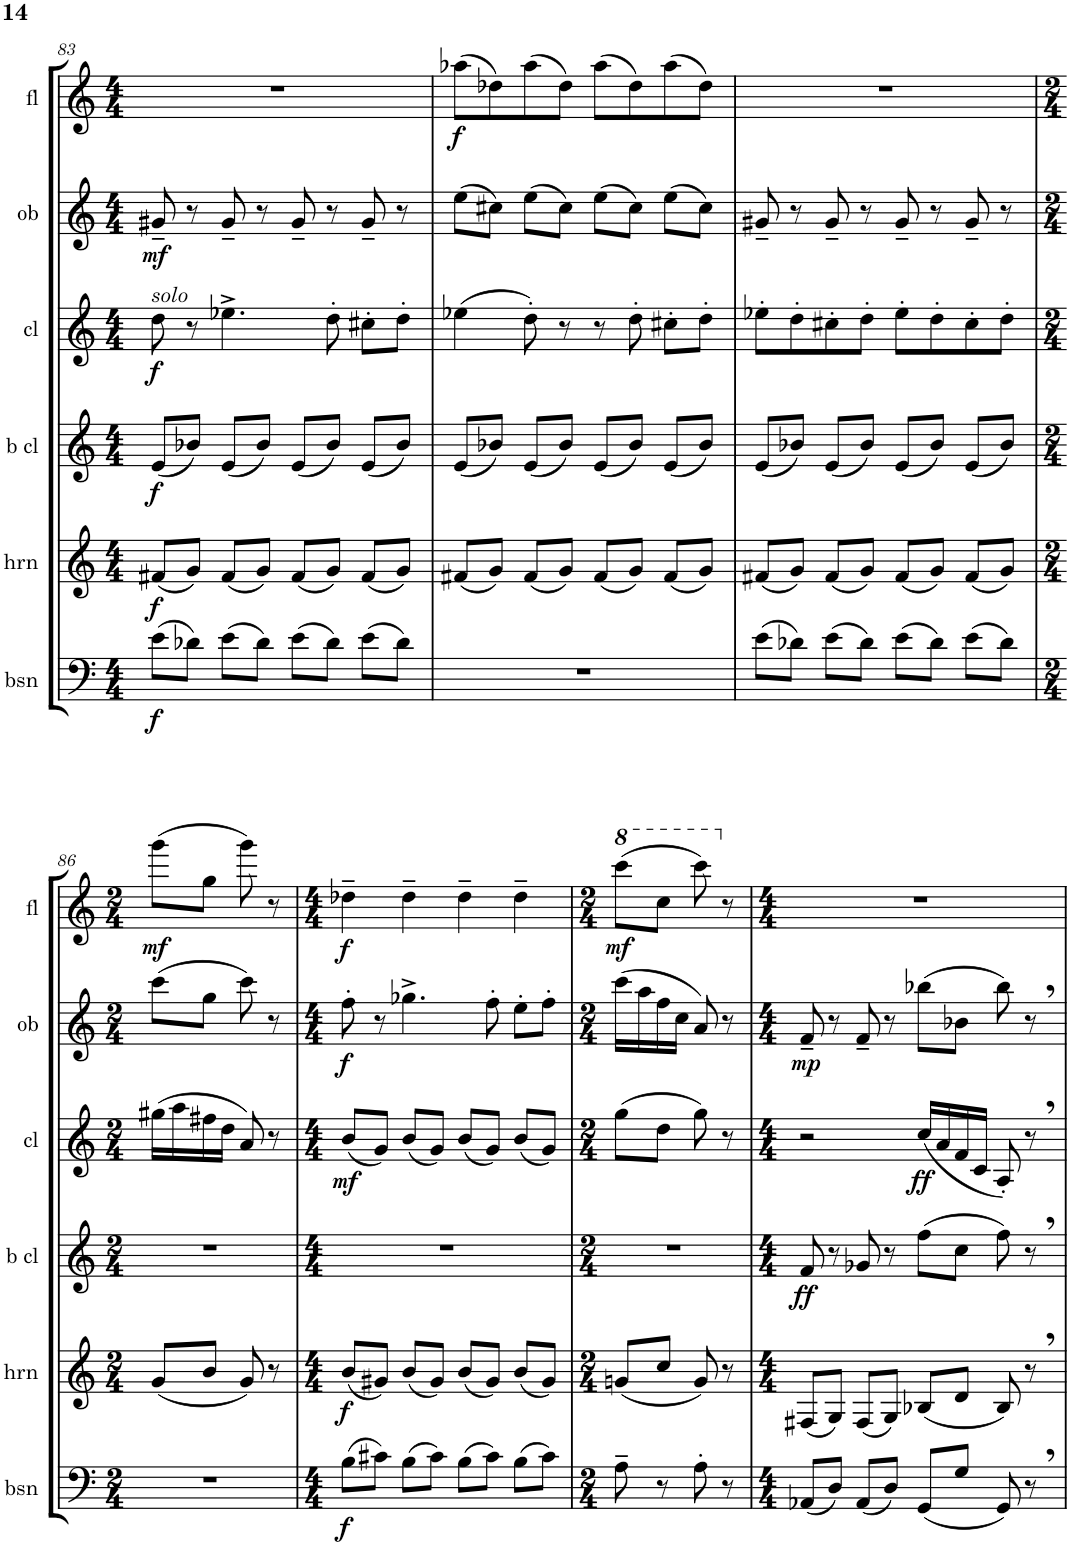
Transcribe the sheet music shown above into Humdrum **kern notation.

**kern	**dynam	**kern	**dynam	**kern	**dynam	**kern	**dynam	**kern	**dynam	**kern	**dynam
*part6	*part6	*part5	*part5	*part4	*part4	*part3	*part3	*part2	*part2	*part1	*part1
*staff6	*staff6	*staff5	*staff5	*staff4	*staff4	*staff3	*staff3	*staff2	*staff2	*staff1	*staff1
*I"Bassoon	*	*I"Horn in F	*	*I"Bb Bass Clarinet	*	*I"Bb Clarinet	*	*I"Oboe	*	*I"Flute	*
*I'bsn	*	*I'hrn	*	*I'b cl	*	*I'cl	*	*I'ob	*	*I'fl	*
!!LO:PB:g=z
*clefF4	*	*clefG2	*	*clefG2	*	*clefG2	*	*clefG2	*	*clefG2	*
*	*	*Trd4c7	*	*Trd8c14	*	*Trd1c2	*	*	*	*	*
*k[]	*	*k[]	*	*k[]	*	*k[]	*	*k[]	*	*k[]	*
*M4/4	*	*M4/4	*	*M4/4	*	*M4/4	*	*M4/4	*	*M4/4	*
=83	=83	=83	=83	=83	=83	=83	=83	=83	=83	=83	=83
!	!	!	!	!	!	!LO:TX:a:i:t=solo	!	!	!	!	!
!	!LO:DY:b	!	!LO:DY:b	!	!LO:DY:b	!	!LO:DY:b	!	!LO:DY:b	!	!
(8e\L	f	(8f#X/L	f	(8e/L	f	8dd\	f	8g#X~/	mf	1r	.
8d-X\J)	.	8g/J)	.	8b-X/J)	.	8r	.	8r	.	.	.
(8e\L	.	(8f#/L	.	(8e/L	.	4.ee-X^\	.	8g#~/	.	.	.
8d-\J)	.	8g/J)	.	8b-/J)	.	.	.	8r	.	.	.
(8e\L	.	(8f#/L	.	(8e/L	.	.	.	8g#~/	.	.	.
8d-\J)	.	8g/J)	.	8b-/J)	.	8dd'\	.	8r	.	.	.
(8e\L	.	(8f#/L	.	(8e/L	.	8cc#X'\L	.	8g#~/	.	.	.
8d-\J)	.	8g/J)	.	8b-/J)	.	8dd'\J	.	8r	.	.	.
=84	=84	=84	=84	=84	=84	=84	=84	=84	=84	=84	=84
!	!	!	!	!	!	!	!	!	!	!	!LO:DY:b
1r	.	(8f#X/L	.	(8e/L	.	(4ee-X\	.	(8ee\L	.	(8aa-X\L	f
.	.	8g/J)	.	8b-X/J)	.	.	.	8cc#X\J)	.	8dd-X\)	.
.	.	(8f#/L	.	(8e/L	.	8dd'\)	.	(8ee\L	.	(8aa-\	.
.	.	8g/J)	.	8b-/J)	.	8r	.	8cc#\J)	.	8dd-\J)	.
.	.	(8f#/L	.	(8e/L	.	8r	.	(8ee\L	.	(8aa-\L	.
.	.	8g/J)	.	8b-/J)	.	8dd'\	.	8cc#\J)	.	8dd-\)	.
.	.	(8f#/L	.	(8e/L	.	8cc#X'\L	.	(8ee\L	.	(8aa-\	.
.	.	8g/J)	.	8b-/J)	.	8dd'\J	.	8cc#\J)	.	8dd-\J)	.
=85	=85	=85	=85	=85	=85	=85	=85	=85	=85	=85	=85
(8e\L	.	(8f#X/L	.	(8e/L	.	8ee-X'\L	.	8g#X~/	.	1r	.
8d-X\J)	.	8g/J)	.	8b-X/J)	.	8dd'\	.	8r	.	.	.
(8e\L	.	(8f#/L	.	(8e/L	.	8cc#X'\	.	8g#~/	.	.	.
8d-\J)	.	8g/J)	.	8b-/J)	.	8dd'\J	.	8r	.	.	.
(8e\L	.	(8f#/L	.	(8e/L	.	8ee-'\L	.	8g#~/	.	.	.
8d-\J)	.	8g/J)	.	8b-/J)	.	8dd'\	.	8r	.	.	.
(8e\L	.	(8f#/L	.	(8e/L	.	8cc#'\	.	8g#~/	.	.	.
8d-\J)	.	8g/J)	.	8b-/J)	.	8dd'\J	.	8r	.	.	.
!!LO:LB:g=z
=86	=86	=86	=86	=86	=86	=86	=86	=86	=86	=86	=86
*M2/4	*	*M2/4	*	*M2/4	*	*M2/4	*	*M2/4	*	*M2/4	*
!	!	!	!	!	!	!	!	!	!	!	!LO:DY:b
2r	.	(8g/L	.	2r	.	(16gg#X\LL	.	(8ccc\L	.	(8ggg\L	mf
.	.	.	.	.	.	16aa\	.	.	.	.	.
.	.	8b/J	.	.	.	16ff#X\	.	8gg\J	.	8gg\J	.
.	.	.	.	.	.	16dd\JJ	.	.	.	.	.
.	.	8g/)	.	.	.	8a/)	.	8ccc\)	.	8ggg\)	.
.	.	8r	.	.	.	8r	.	8r	.	8r	.
=87	=87	=87	=87	=87	=87	=87	=87	=87	=87	=87	=87
*M4/4	*	*M4/4	*	*M4/4	*	*M4/4	*	*M4/4	*	*M4/4	*
!	!LO:DY:b	!	!LO:DY:b	!	!	!	!LO:DY:b	!	!LO:DY:b	!	!LO:DY:b
(8B\L	f	(8b/L	f	1r	.	(8b/L	mf	8ff'\	f	4dd-X~\	f
8c#X\J)	.	8g#X/J)	.	.	.	8g/J)	.	8r	.	.	.
(8B\L	.	(8b/L	.	.	.	(8b/L	.	4.gg-X^\	.	4dd-~\	.
8c#\J)	.	8g#/J)	.	.	.	8g/J)	.	.	.	.	.
(8B\L	.	(8b/L	.	.	.	(8b/L	.	.	.	4dd-~\	.
8c#\J)	.	8g#/J)	.	.	.	8g/J)	.	8ff'\	.	.	.
(8B\L	.	(8b/L	.	.	.	(8b/L	.	8ee'\L	.	4dd-~\	.
8c#\J)	.	8g#/J)	.	.	.	8g/J)	.	8ff'\J	.	.	.
=88	=88	=88	=88	=88	=88	=88	=88	=88	=88	=88	=88
*M2/4	*	*M2/4	*	*M2/4	*	*M2/4	*	*M2/4	*	*M2/4	*
*	*	*	*	*	*	*	*	*	*	*8va	*
!	!	!	!	!	!	!	!	!	!	!	!LO:DY:b
8A~\	.	(8gn/L	.	2r	.	(8gg\L	.	(16ccc\LL	.	(8cccc\L	mf
.	.	.	.	.	.	.	.	16aa\	.	.	.
8r	.	8cc/J	.	.	.	8dd\J	.	16ff\	.	8ccc\J	.
.	.	.	.	.	.	.	.	16cc\JJ	.	.	.
8A'\	.	8g/)	.	.	.	8gg\)	.	8a/)	.	8cccc\)	.
*	*	*	*	*	*	*	*	*	*	*X8va	*
8r	.	8r	.	.	.	8r	.	8r	.	8r	.
=89	=89	=89	=89	=89	=89	=89	=89	=89	=89	=89	=89
*M4/4	*	*M4/4	*	*M4/4	*	*M4/4	*	*M4/4	*	*M4/4	*
!	!	!	!	!	!LO:DY:b	!	!	!	!LO:DY:b	!	!
(8AA-X/L	.	(8F#X/L	.	8f/	ff	2r	.	8f~/	mp	1r	.
8D/J)	.	8G/J)	.	8r	.	.	.	8r	.	.	.
(8AA-/L	.	(8F#/L	.	8g-X/	.	.	.	8f~/	.	.	.
8D/J)	.	8G/J)	.	8r	.	.	.	8r	.	.	.
!	!	!	!	!	!	!	!LO:DY:b	!	!	!	!
(8GG/L	.	(8B-X/L	.	(8ff\L	.	(16cc/LL	ff	(8bb-X\L	.	.	.
.	.	.	.	.	.	16a/	.	.	.	.	.
8G/J	.	8d/J	.	8cc\J	.	16f/	.	8b-X\J	.	.	.
.	.	.	.	.	.	16c/JJ	.	.	.	.	.
8GG/)	.	8B-/)	.	8ff\)	.	8A'/)	.	8bb-\)	.	.	.
8r	.	8r	.	8r	.	8r	.	8r	.	.	.
=	=	=	=	=	=	=	=	=	=	=	=
*-	*-	*-	*-	*-	*-	*-	*-	*-	*-	*-	*-
